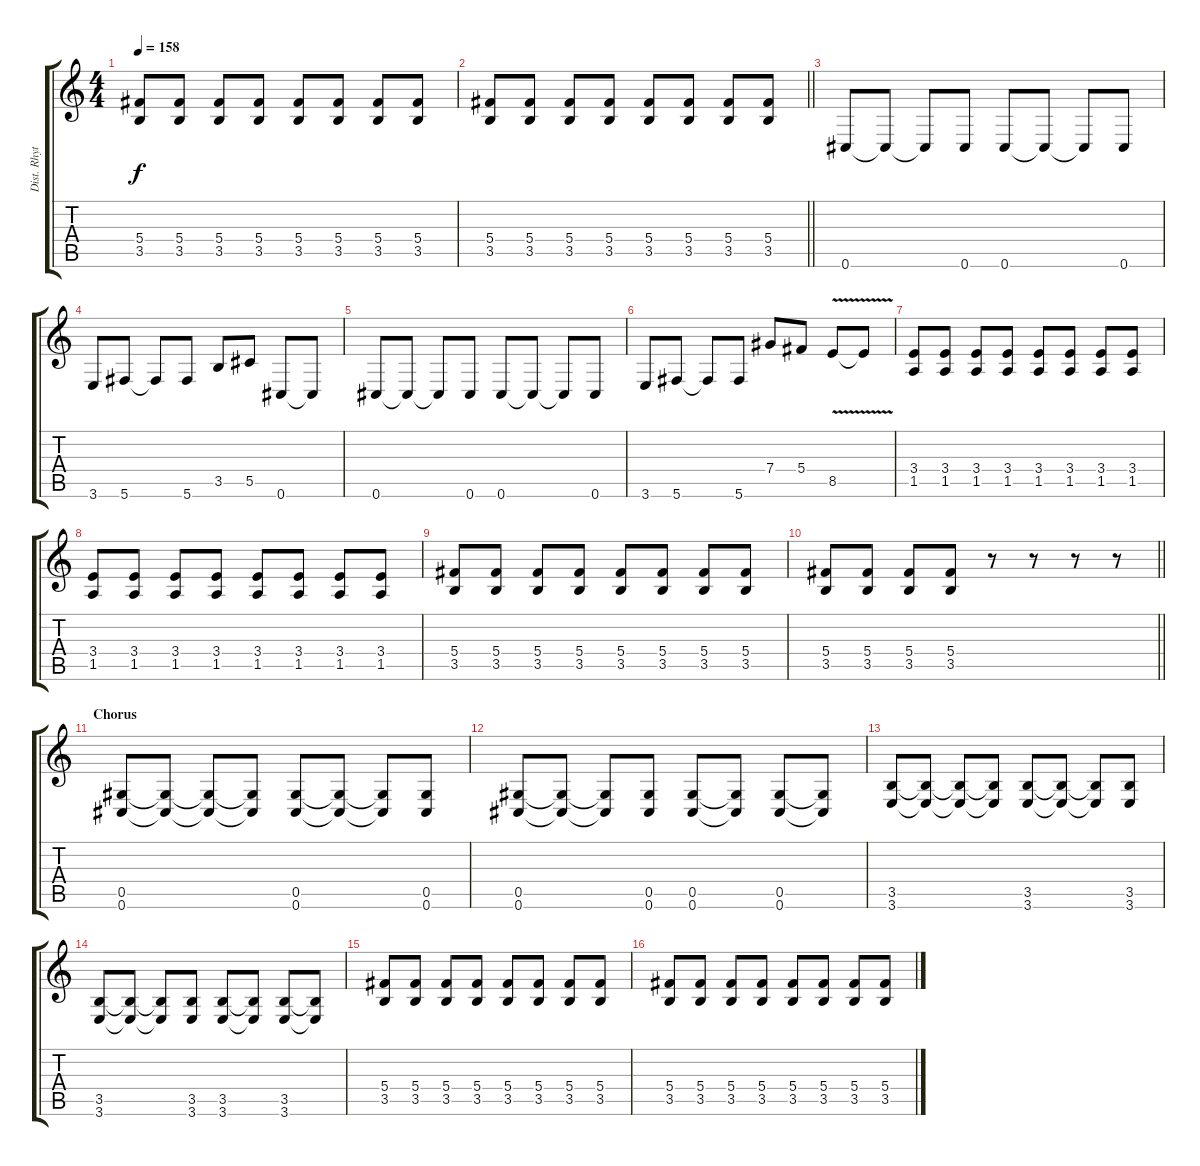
\track ("Dist. Rhytm Guitar [R]" "Dist. Rhyt") {instrument distortionguitar}
\staff {score tabs}
\tuning (Eb4 Bb3 Gb3 Db3 Ab2 Db2) {hide}
\ts (4 4)
\tempo 158
\clef g2
\ks c
(5.4 3.5).8{dy f} (5.4 3.5).8 (5.4 3.5).8 (5.4 3.5).8 (5.4 3.5).8 (5.4 3.5).8 (5.4 3.5).8 (5.4 3.5).8 |
\barLineRight lightlight
(5.4 3.5).8 (5.4 3.5).8 (5.4 3.5).8 (5.4 3.5).8 (5.4 3.5).8 (5.4 3.5).8 (5.4 3.5).8 (5.4 3.5).8 |
0.6.8 0.6{t}.8 0.6{t}.8 0.6.8 0.6.8 0.6{t}.8 0.6{t}.8 0.6.8 |
3.6.8 5.6.8 5.6{t}.8 5.6.8 3.5.8 5.5.8 0.6.8 0.6{t}.8 |
0.6.8 0.6{t}.8 0.6{t}.8 0.6.8 0.6.8 0.6{t}.8 0.6{t}.8 0.6.8 |
3.6.8 5.6.8 5.6{t}.8 5.6.8 7.4.8 5.4.8 8.5{v}.8 8.5{t}.8 |
(3.4 1.5).8 (3.4 1.5).8 (3.4 1.5).8 (3.4 1.5).8 (3.4 1.5).8 (3.4 1.5).8 (3.4 1.5).8 (3.4 1.5).8 |
(3.4 1.5).8 (3.4 1.5).8 (3.4 1.5).8 (3.4 1.5).8 (3.4 1.5).8 (3.4 1.5).8 (3.4 1.5).8 (3.4 1.5).8 |
(5.4 3.5).8 (5.4 3.5).8 (5.4 3.5).8 (5.4 3.5).8 (5.4 3.5).8 (5.4 3.5).8 (5.4 3.5).8 (5.4 3.5).8 |
\barLineRight lightlight
(5.4 3.5).8 (5.4 3.5).8 (5.4 3.5).8 (5.4 3.5).8 r.8 r.8 r.8 r.8 |
\section ("" "Chorus")
(0.5 0.6).8{volume 13} (0.5{t} 0.6{t}).8 (0.5{t} 0.6{t}).8 (0.5{t} 0.6{t}).8 (0.5 0.6).8 (0.5{t} 0.6{t}).8 (0.5{t} 0.6{t}).8 (0.5 0.6).8 |
(0.5 0.6).8 (0.5{t} 0.6{t}).8 (0.5{t} 0.6{t}).8 (0.5 0.6).8 (0.5 0.6).8 (0.5{t} 0.6{t}).8 (0.5 0.6).8 (0.5{t} 0.6{t}).8 |
(3.5 3.6).8 (3.5{t} 3.6{t}).8 (3.5{t} 3.6{t}).8 (3.5{t} 3.6{t}).8 (3.5 3.6).8 (3.5{t} 3.6{t}).8 (3.5{t} 3.6{t}).8 (3.5 3.6).8 |
(3.5 3.6).8 (3.5{t} 3.6{t}).8 (3.5{t} 3.6{t}).8 (3.5 3.6).8 (3.5 3.6).8 (3.5{t} 3.6{t}).8 (3.5 3.6).8 (3.5{t} 3.6{t}).8 |
(5.4 3.5).8 (5.4 3.5).8 (5.4 3.5).8 (5.4 3.5).8 (5.4 3.5).8 (5.4 3.5).8 (5.4 3.5).8 (5.4 3.5).8 |
(5.4 3.5).8 (5.4 3.5).8 (5.4 3.5).8 (5.4 3.5).8 (5.4 3.5).8 (5.4 3.5).8 (5.4 3.5).8 (5.4 3.5).8
